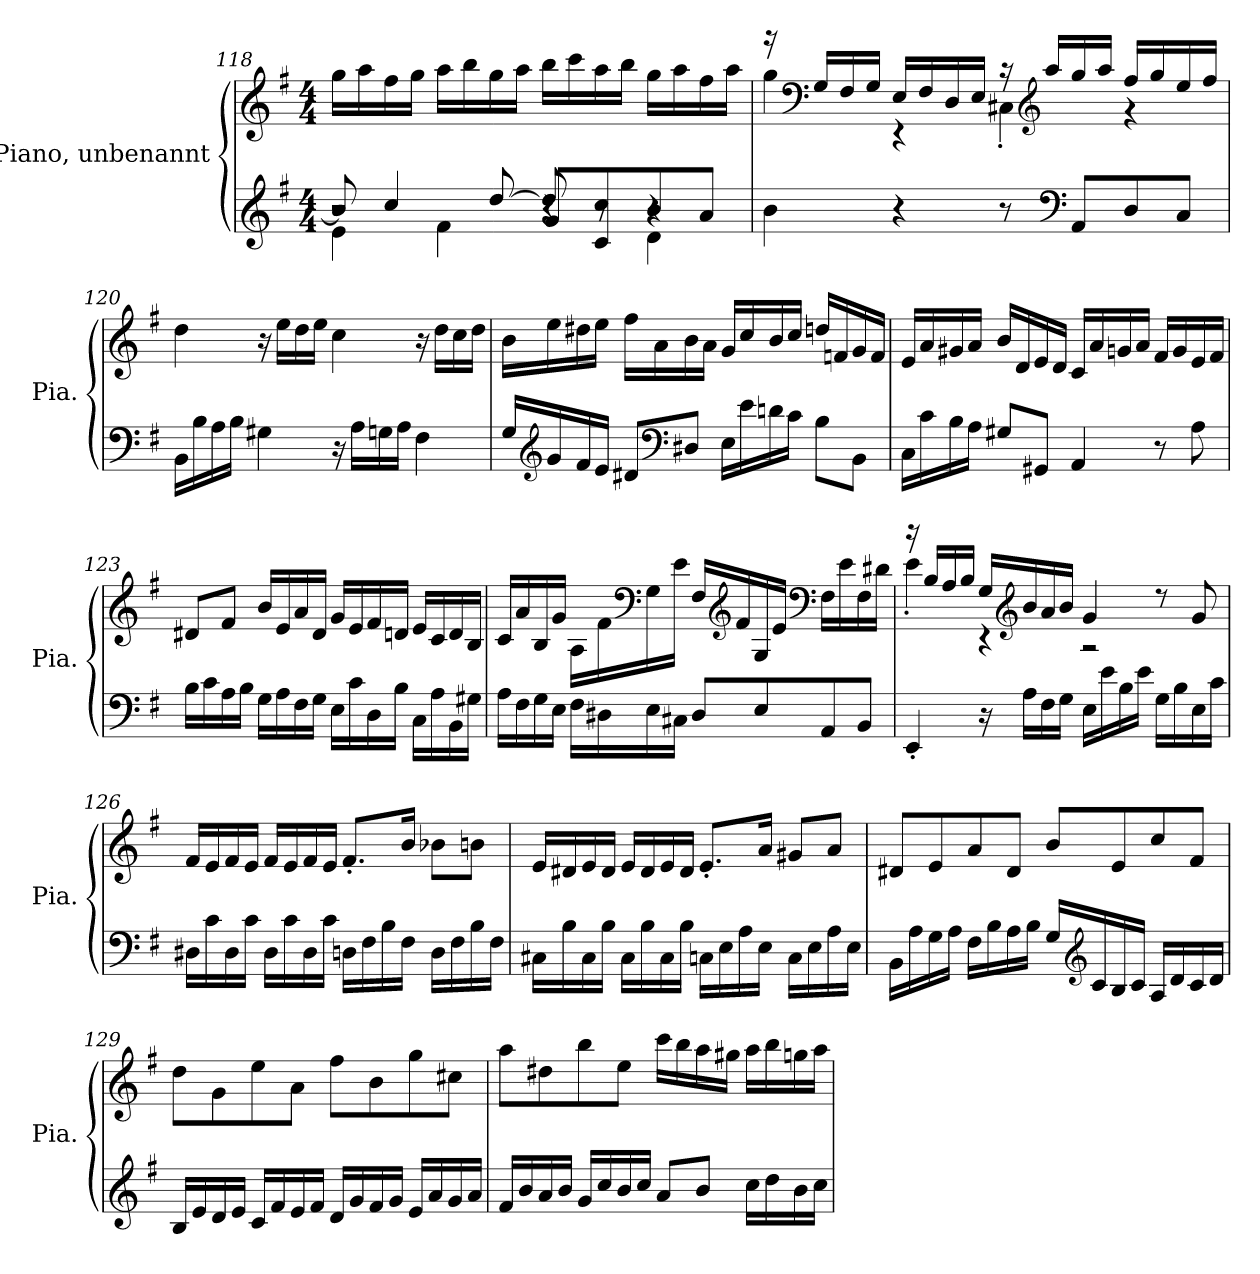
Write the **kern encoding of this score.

**kern	**kern
*part1	*part1
*staff2	*staff1
*I"Piano, unbenannt	*
*I'Pia.	*
*clefG2	*clefG2
*k[f#]	*k[f#]
*M4/4	*M4/4
=118	=118
*^	*
*	*^	*
8b/]	4e\	2r	16gg\LL
.	.	.	16aa\
4cc/	.	.	16ff#\
.	.	.	16gg\JJ
.	4f#\	.	16aa\LL
.	.	.	16bb\
[8dd/	.	.	16gg\
.	.	.	16aa\JJ
8dd/]	4r	8g/L	16bb\LL
.	.	.	16ccc\
8r	.	8c/ 8cc/	16aa\
.	.	.	16bb\JJ
4r	4d\	8b/	16gg\LL
.	.	.	16aa\
.	.	8a/J	16ff#\
.	.	.	16aa\JJ
*v	*v	*v	*
!!LO:LB:g=z
=119	=119
*	*^
4b\	16r	4gg\
*	*clefF4	*
.	16G/LL	.
.	16F#/	.
.	16G/JJ	.
4r	16E/LL	4r
.	16F#/	.
.	16D/	.
.	16E/JJ	.
8r	16r	4C#X'\
*	*clefG2	*
.	16aa/LL	.
*clefF4	*	*
8AA/L	16gg/	.
.	16aa/JJ	.
8D/	16ff#/LL	4r
.	16gg/	.
8C/J	16ee/	.
.	16ff#/JJ	.
*	*v	*v
=120	=120
16BB\LL	4dd\
16B\	.
16A\	.
16B\JJ	.
4G#X\	16r
.	16ee\LL
.	16dd\
.	16ee\JJ
16r	4cc\
16A\LL	.
16Gn\	.
16A\JJ	.
4F#\	16r
.	16dd\LL
.	16cc\
.	16dd\JJ
!!LO:LB:g=z
=121	=121
16G/LL	16b\LL
*clefG2	*
16g/	16ee\
16f#/	16dd#X\
16e/JJ	16ee\JJ
8d#X/L	16ff#\LL
.	16a\
*clefF4	*
8D#X/J	16b\
.	16a\JJ
16E\LL	16g/LL
16e\	16cc/
16dn\	16b/
16c\JJ	16cc/JJ
8B\L	16ddn/LL
.	16fn/
8BB\J	16g/
.	16f/JJ
=122	=122
16C\LL	16e/LL
16c\	16a/
16B\	16g#X/
16A\JJ	16a/JJ
8G#X/L	16b/LL
.	16d/
8GG#X/J	16e/
.	16d/JJ
4AA/	16c/LL
.	16a/
.	16gn/
.	16a/JJ
8r	16f#/LL
.	16g/
8A\	16e/
.	16f#/JJ
!!LO:LB:g=z
=123	=123
16B\LL	8d#X/L
16c\	.
16A\	8f#/J
16B\JJ	.
16G\LL	16b/LL
16A\	16e/
16F#\	16a/
16G\JJ	16d#/JJ
16E\LL	16g/LL
16c\	16e/
16D\	16f#/
16B\JJ	16dn/JJ
16C\LL	16e/LL
16A\	16c/
16BB\	16d/
16G#X\JJ	16B/JJ
=124	=124
16A\LL	16c/LL
16F#\	16a/
16G\	16B/
16E\JJ	16g/JJ
16F#\LL	16A\LL
16D#X\	16f#\
*	*clefF4
16E\	16G\
16C#X\JJ	16e\JJ
8D#/L	16F#/LL
*	*clefG2
.	16f#/
8E/	16G/
.	16e/JJ
*	*clefF4
8AA/	16F#\LL
.	16e\
8BB/J	16F#\
.	16d#X\JJ
!!LO:PB:g=z
=125	=125
*	*^
4EE'/	16r	4e'\
.	16B/LL	.
.	16A/	.
.	16B/JJ	.
16r	16G/LL	4r
*	*clefG2	*
16A\LL	16b/	.
16F#\	16a/	.
16G\JJ	16b/JJ	.
16E\LL	4g/	2r
16e\	.	.
16B\	.	.
16e\JJ	.	.
16G\LL	8r	.
16B\	.	.
16E\	8g/	.
16c\JJ	.	.
*	*v	*v
=126	=126
16D#X\LL	16f#/LL
16c\	16e/
16D#\	16f#/
16c\JJ	16e/JJ
16D#\LL	16f#/LL
16c\	16e/
16D#\	16f#/
16c\JJ	16e/JJ
16Dn\LL	8.f#'/L
16F#\	.
16B\	.
16F#\JJ	16b/Jk
16D\LL	8b-X\L
16F#\	.
16B\	8bn\J
16F#\JJ	.
=127	=127
16C#X\LL	16e/LL
16B\	16d#X/
16C#\	16e/
16B\JJ	16d#/JJ
16C#\LL	16e/LL
16B\	16d#/
16C#\	16e/
16B\JJ	16d#/JJ
16Cn\LL	8.e'/L
16E\	.
16A\	.
16E\JJ	16a/Jk
16C\LL	8g#X/L
16E\	.
16A\	8a/J
16E\JJ	.
!!LO:LB:g=z
=128	=128
16BB\LL	8d#X/L
16A\	.
16G\	8e/
16A\JJ	.
16F#\LL	8a/
16B\	.
16A\	8d#/J
16B\JJ	.
16G/LL	8b/L
*clefG2	*
16c/	.
16B/	8e/
16c/JJ	.
16A/LL	8cc/
16d/	.
16c/	8f#/J
16d/JJ	.
=129	=129
16B/LL	8dd\L
16e/	.
16d/	8g\
16e/JJ	.
16c/LL	8ee\
16f#/	.
16e/	8a\J
16f#/JJ	.
16d/LL	8ff#\L
16g/	.
16f#/	8b\
16g/JJ	.
16e/LL	8gg\
16a/	.
16g/	8cc#X\J
16a/JJ	.
=130	=130
16f#/LL	8aa\L
16b/	.
16a/	8dd#X\
16b/JJ	.
16g/LL	8bb\
16cc/	.
16b/	8ee\J
16cc/JJ	.
8a/L	16ccc\LL
.	16bb\
8b/J	16aa\
.	16gg#X\JJ
16cc\LL	16aa\LL
16dd\	16bb\
16b\	16ggn\
16cc\JJ	16aa\JJ
=	=
*-	*-
